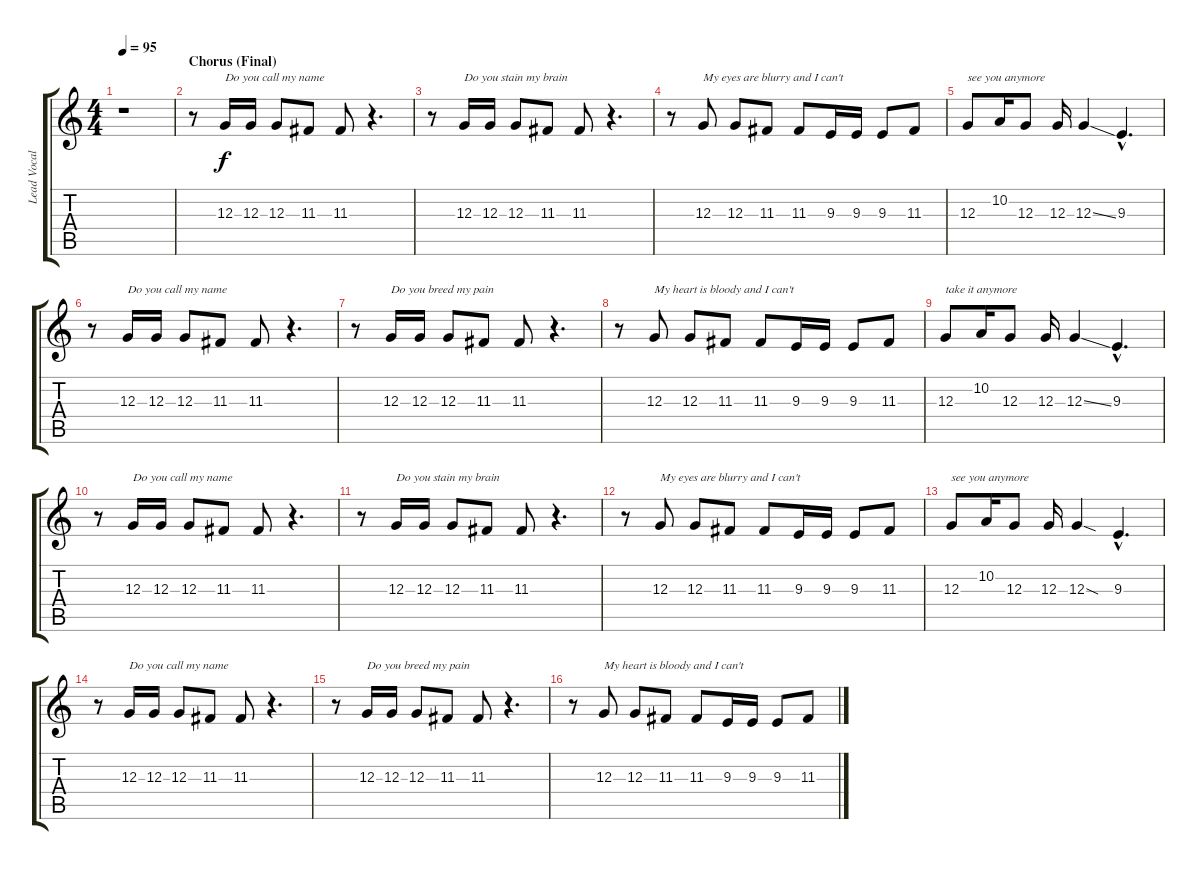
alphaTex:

\track ("Lead Vocal" "Lead Vocal") {instrument lead6voice}
\staff {score tabs}
\tuning (E4 B3 G3 D3 A2 E2) {hide}
\ts (4 4)
\tempo 95
\clef g2
\ks c
r.1{dy f} |
\section ("" "Chorus (Final)")
r.8 12.3.16{txt "Do you call my name"} 12.3.16 12.3.8 11.3.8 11.3.8 r.4{d} |
r.8 12.3.16{txt "Do you stain my brain"} 12.3.16 12.3.8 11.3.8 11.3.8 r.4{d} |
r.8 12.3.8{txt "My eyes are blurry and I can't "} 12.3.8 11.3.8 11.3.8 9.3.16 9.3.16 9.3.8 11.3.8 |
12.3.8{txt "see you anymore"} 10.2.16 12.3.8 12.3.16 12.3{ss}.4 9.3{hac}.4{d} |
r.8 12.3.16{txt "Do you call my name"} 12.3.16 12.3.8 11.3.8 11.3.8 r.4{d} |
r.8 12.3.16{txt "Do you breed my pain"} 12.3.16 12.3.8 11.3.8 11.3.8 r.4{d} |
r.8 12.3.8{txt "My heart is bloody and I can't "} 12.3.8 11.3.8 11.3.8 9.3.16 9.3.16 9.3.8 11.3.8 |
12.3.8{txt "take it anymore"} 10.2.16 12.3.8 12.3.16 12.3{ss}.4 9.3{hac}.4{d} |
r.8 12.3.16{txt "Do you call my name"} 12.3.16 12.3.8 11.3.8 11.3.8 r.4{d} |
r.8 12.3.16{txt "Do you stain my brain"} 12.3.16 12.3.8 11.3.8 11.3.8 r.4{d} |
r.8 12.3.8{txt "My eyes are blurry and I can't "} 12.3.8 11.3.8 11.3.8 9.3.16 9.3.16 9.3.8 11.3.8 |
12.3.8{txt "see you anymore"} 10.2.16 12.3.8 12.3.16 12.3{sod}.4 9.3{hac}.4{d} |
r.8 12.3.16{txt "Do you call my name"} 12.3.16 12.3.8 11.3.8 11.3.8 r.4{d} |
r.8 12.3.16{txt "Do you breed my pain"} 12.3.16 12.3.8 11.3.8 11.3.8 r.4{d} |
r.8 12.3.8{txt "My heart is bloody and I can't "} 12.3.8 11.3.8 11.3.8 9.3.16 9.3.16 9.3.8 11.3.8
